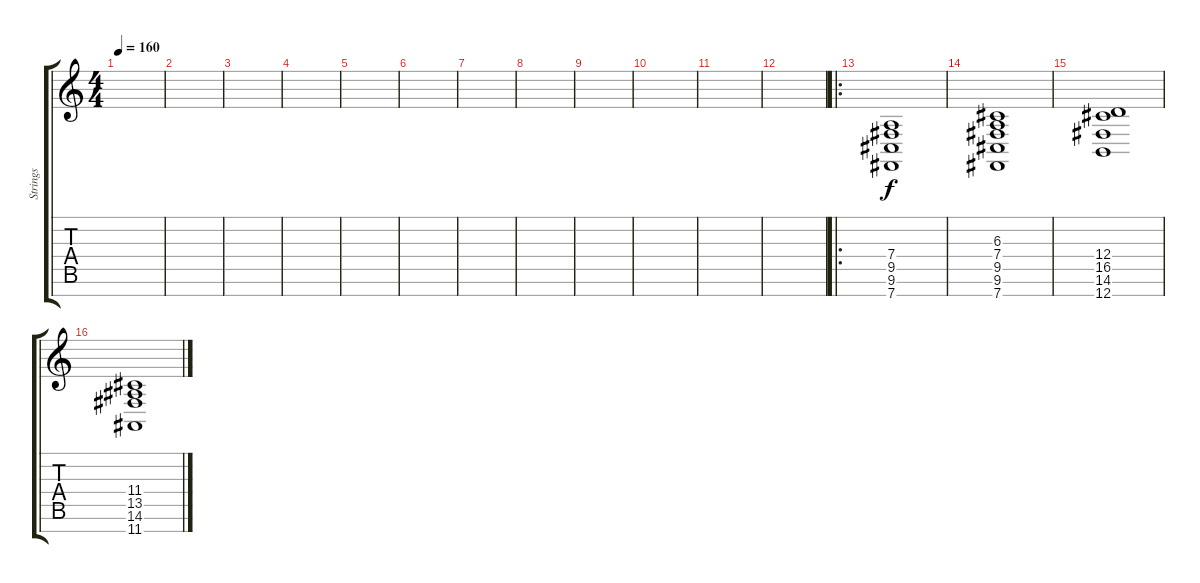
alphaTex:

\track ("Strings" "Strings") {instrument stringensemble1}
\staff {score tabs}
\tuning (E4 B3 G3 D3 A2 E2 B1) {hide}
\ts (4 4)
\tempo 160
\clef g2
\ks c
|
|
|
|
|
|
|
|
|
|
|
|
\ro
(7.4 9.5 9.6 7.7).1 |
(6.3 7.4 9.5 9.6 7.7).1 |
(12.4 16.5 14.6 12.7).1 |
(11.4 13.5 14.6 11.7).1
